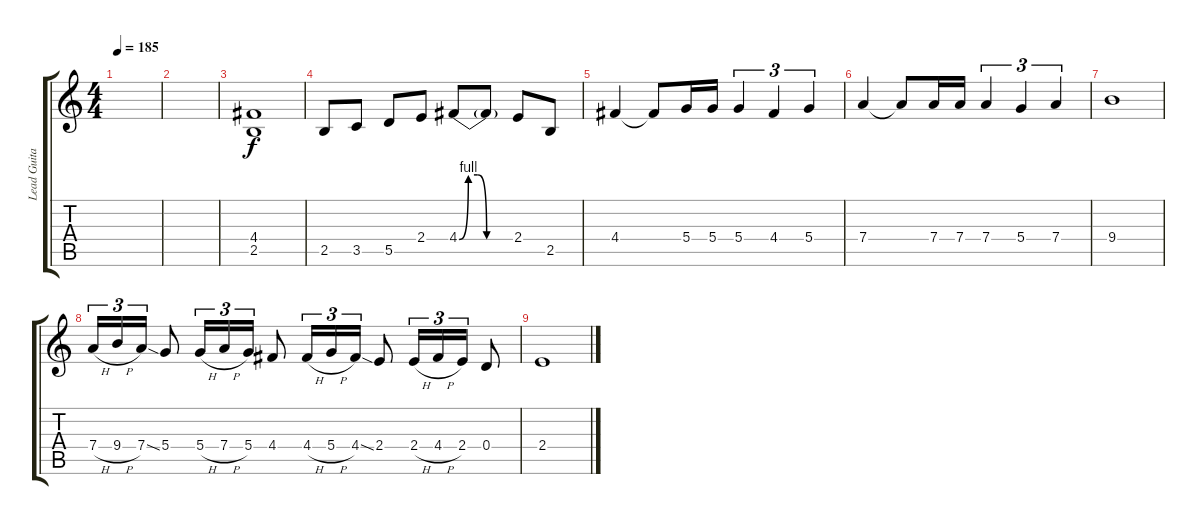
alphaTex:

\track ("Lead Guitar" "Lead Guita") {instrument distortionguitar}
\staff {score tabs}
\tuning (E4 B3 G3 D3 A2 E2) {hide}
\ts (4 4)
\tempo 185
\clef g2
\ks c
|
|
(4.4 2.5).1 |
2.5.8 3.5.8 5.5.8 2.4.8 4.4{be (custom 0 0 10 4 20 4 30 0 60 0)}.8 4.4{t}.8 2.4.8 2.5.8 |
4.4.4 4.4{t}.8 5.4.16 5.4.16 5.4.4{tu (3 2)} 4.4.4{tu (3 2)} 5.4.4{tu (3 2)} |
7.4.4 7.4{t}.8 7.4.16 7.4.16 7.4.4{tu (3 2)} 5.4.4{tu (3 2)} 7.4.4{tu (3 2)} |
9.4.1 |
7.4{h}.16{tu (3 2)} 9.4{h}.16{tu (3 2)} 7.4{ss}.16{tu (3 2)} 5.4.8 5.4{h}.16{tu (3 2)} 7.4{h}.16{tu (3 2)} 5.4.16{tu (3 2)} 4.4.8 4.4{h}.16{tu (3 2)} 5.4{h}.16{tu (3 2)} 4.4{ss}.16{tu (3 2)} 2.4.8 2.4{h}.16{tu (3 2)} 4.4{h}.16{tu (3 2)} 2.4.16{tu (3 2)} 0.4.8 |
2.4.1
